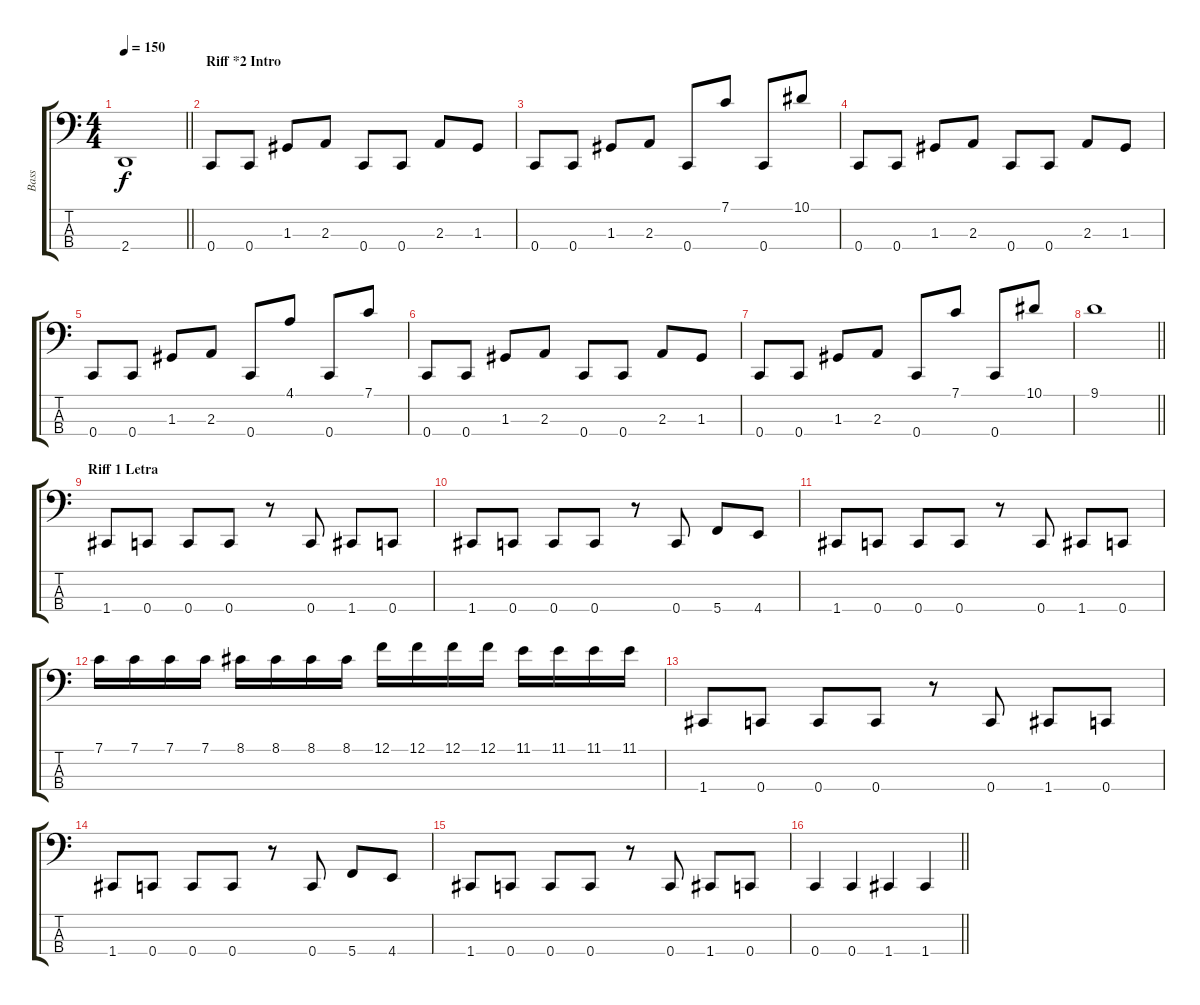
\track ("Bass" "Bass") {instrument electricbassfinger}
\staff {score tabs}
\tuning (F2 C2 G1 C1) {hide}
\ts (4 4)
\tempo 150
\clef f4
\barLineRight lightlight
\ks c
2.4.1{dy f} |
\section ("" "Riff *2 Intro")
0.4.8 0.4.8 1.3.8 2.3.8 0.4.8 0.4.8 2.3.8 1.3.8 |
0.4.8 0.4.8 1.3.8 2.3.8 0.4.8 7.1.8 0.4.8 10.1.8 |
0.4.8 0.4.8 1.3.8 2.3.8 0.4.8 0.4.8 2.3.8 1.3.8 |
0.4.8 0.4.8 1.3.8 2.3.8 0.4.8 4.1.8 0.4.8 7.1.8 |
0.4.8 0.4.8 1.3.8 2.3.8 0.4.8 0.4.8 2.3.8 1.3.8 |
0.4.8 0.4.8 1.3.8 2.3.8 0.4.8 7.1.8 0.4.8 10.1.8 |
\barLineRight lightlight
9.1.1 |
\section ("" "Riff 1 Letra")
1.4.8 0.4.8 0.4.8 0.4.8 r.8 0.4.8 1.4.8 0.4.8 |
1.4.8 0.4.8 0.4.8 0.4.8 r.8 0.4.8 5.4.8 4.4.8 |
1.4.8 0.4.8 0.4.8 0.4.8 r.8 0.4.8 1.4.8 0.4.8 |
7.1.16{volume 16} 7.1.16 7.1.16 7.1.16 8.1.16 8.1.16 8.1.16 8.1.16 12.1.16 12.1.16 12.1.16 12.1.16 11.1.16 11.1.16 11.1.16 11.1.16 |
1.4.8{volume 12} 0.4.8 0.4.8 0.4.8 r.8 0.4.8 1.4.8 0.4.8 |
1.4.8 0.4.8 0.4.8 0.4.8 r.8 0.4.8 5.4.8 4.4.8 |
1.4.8 0.4.8 0.4.8 0.4.8 r.8 0.4.8 1.4.8 0.4.8 |
\barLineRight lightlight
0.4.4 0.4.4 1.4.4 1.4.4
